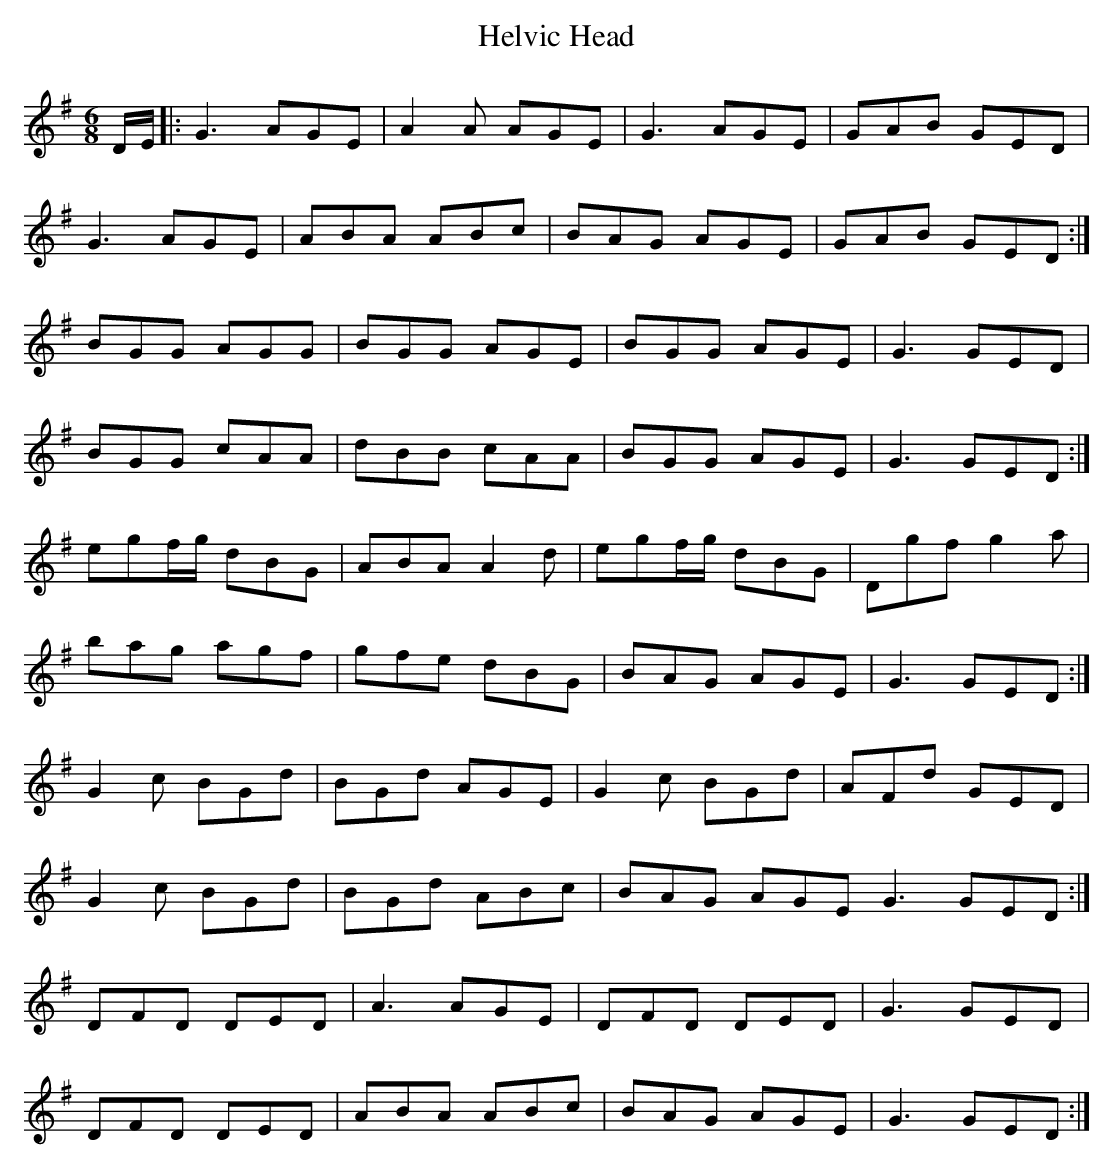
X:1
T: Helvic Head
M: 6/8
L: 1/8
K: G
D/E/ |: G3 AGE | A2 A AGE | G3 AGE | GAB GED |
G3 AGE | ABA ABc | BAG AGE | GAB GED :|
BGG AGG | BGG AGE | BGG AGE | G3 GED |
BGG cAA | dBB cAA | BGG AGE | G3 GED :|
egf/g/ dBG | ABA A2 d | egf/g/ dBG | Dgf g2 a |
bag agf | gfe dBG | BAG AGE | G3 GED :|
G2 c BGd | BGd AGE | G2 c BGd | AFd GED |
G2 c BGd | BGd ABc | BAG AGE G3 GED :|
DFD DED | A3 AGE | DFD DED | G3 GED |
DFD DED | ABA ABc | BAG AGE | G3 GED :|
